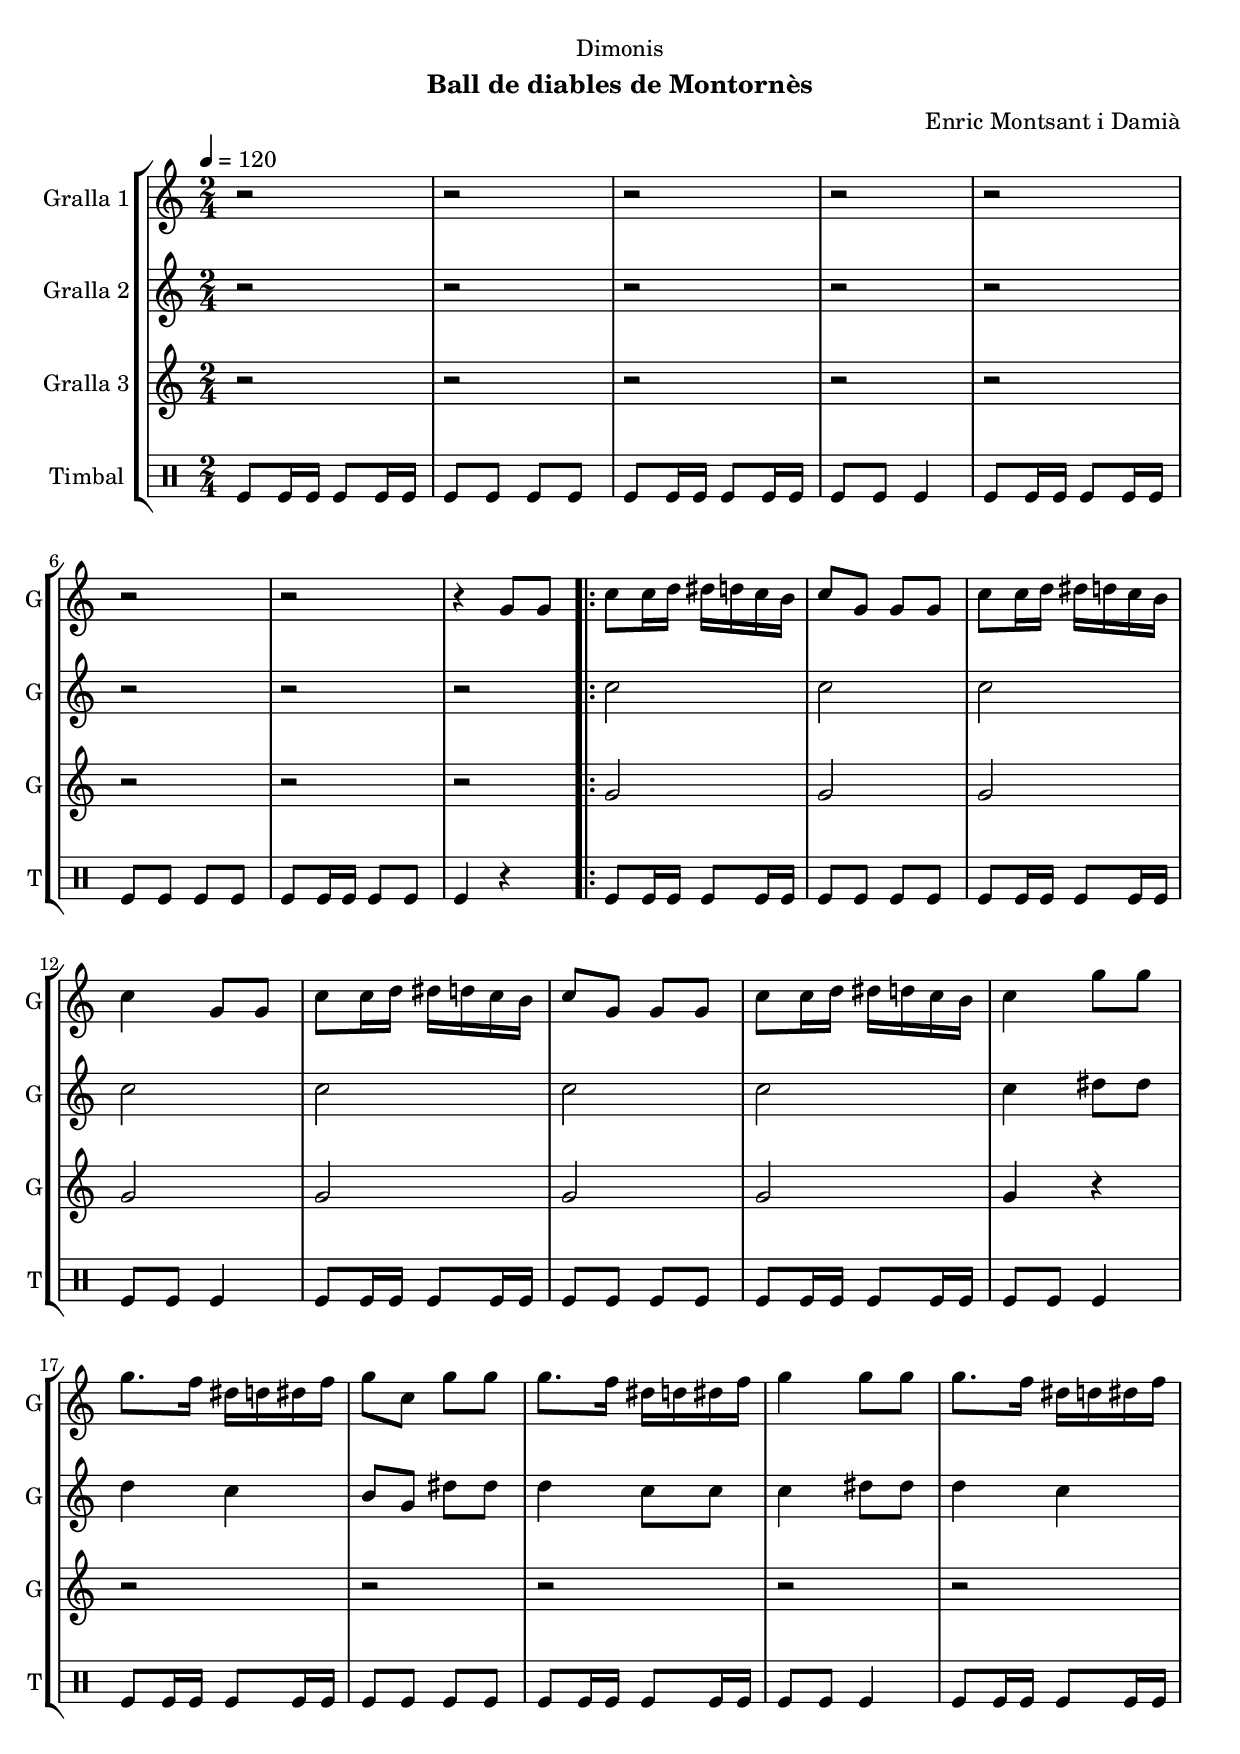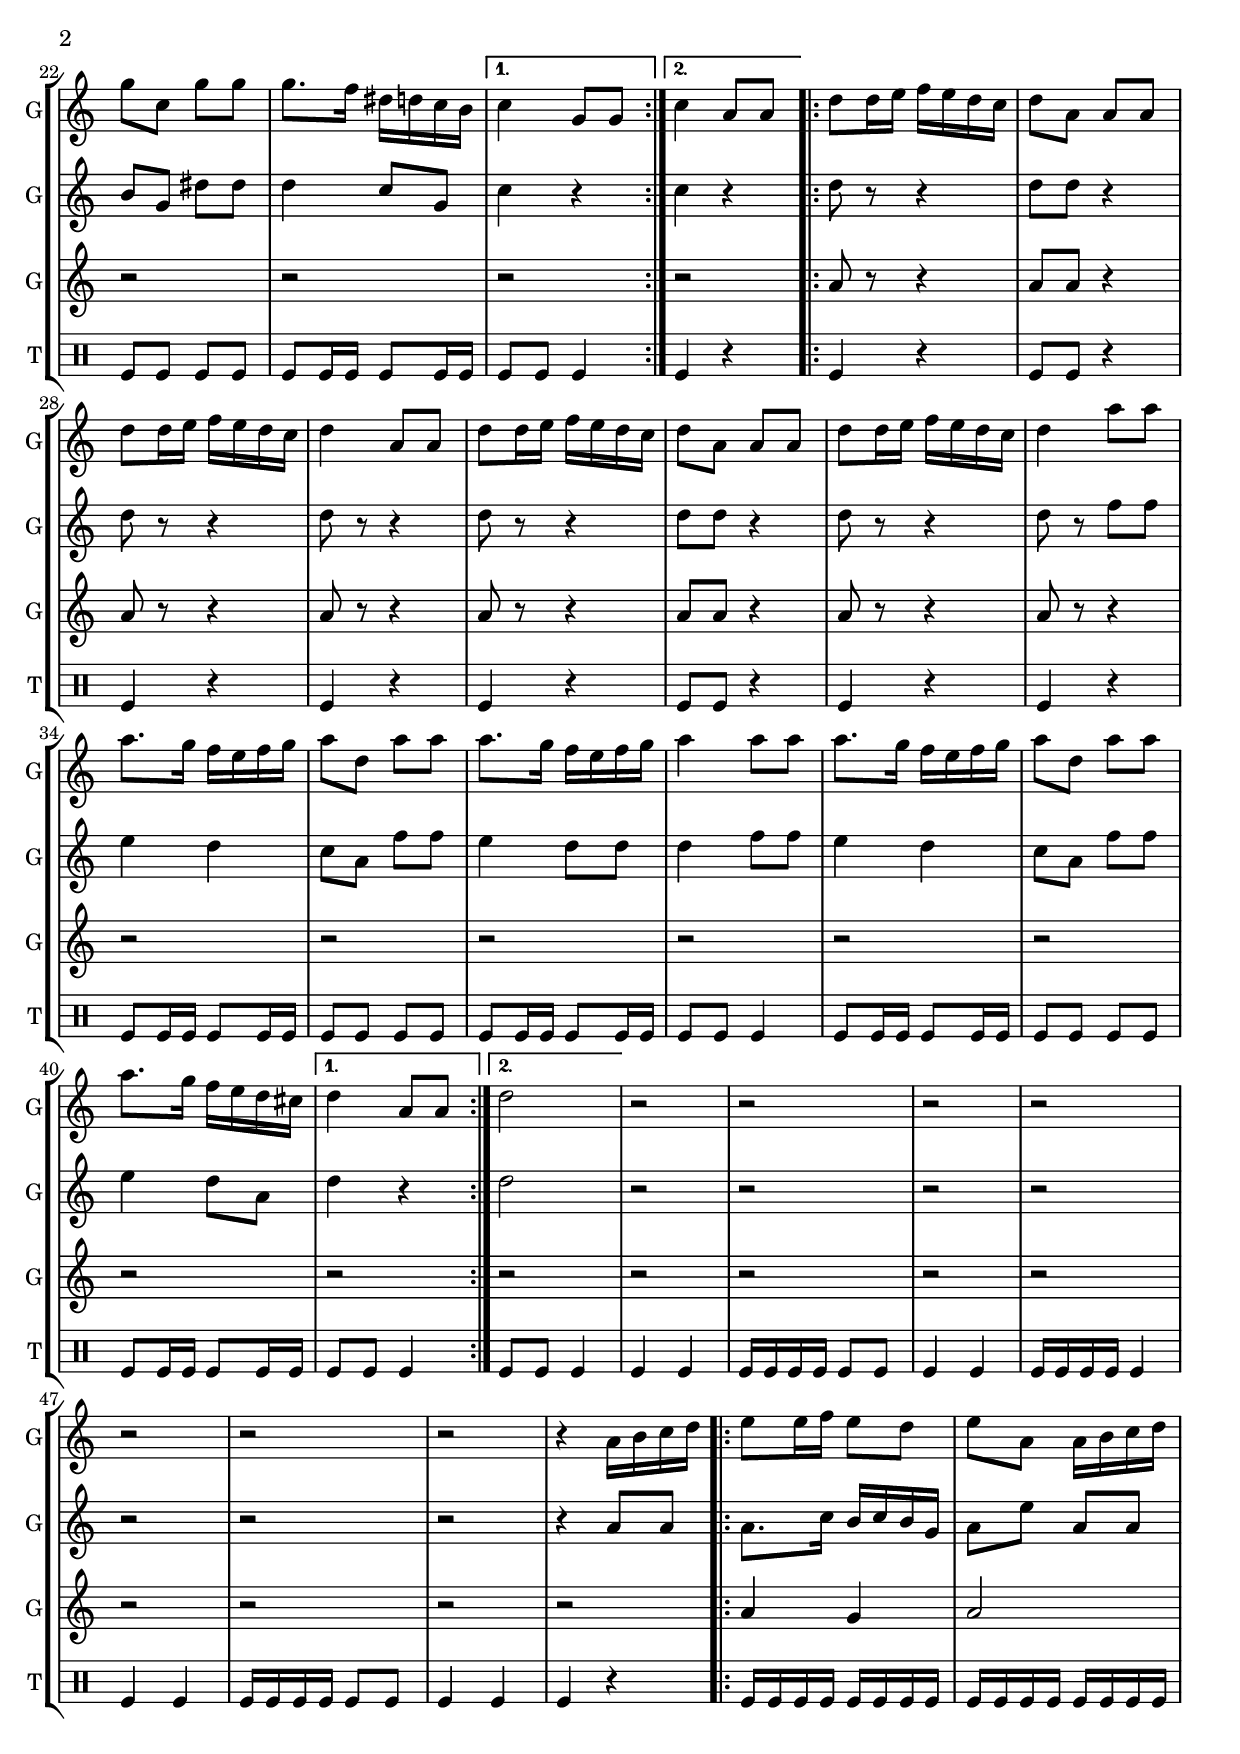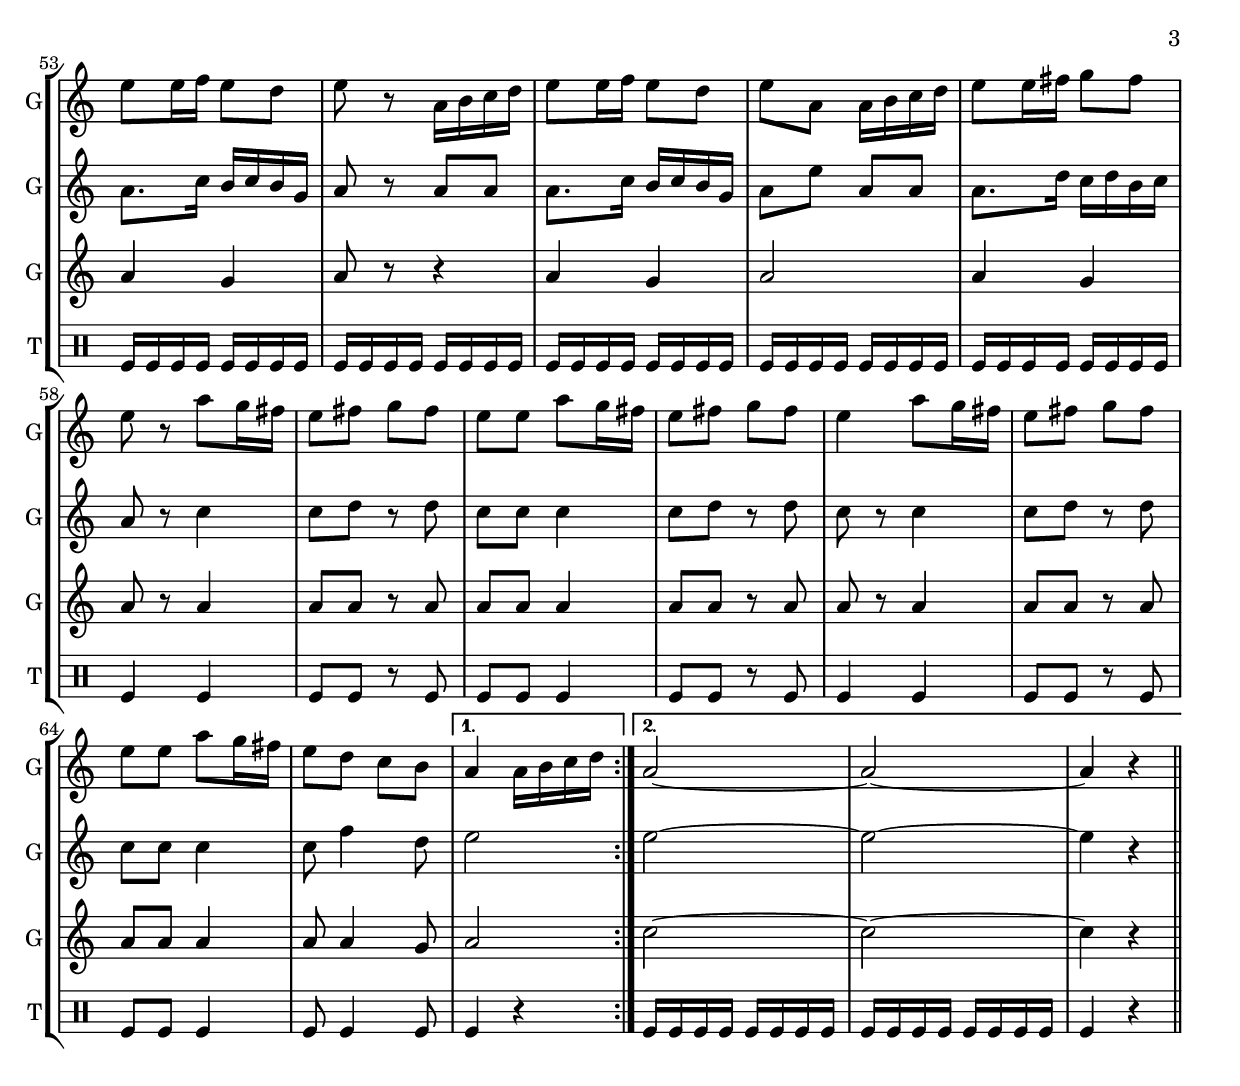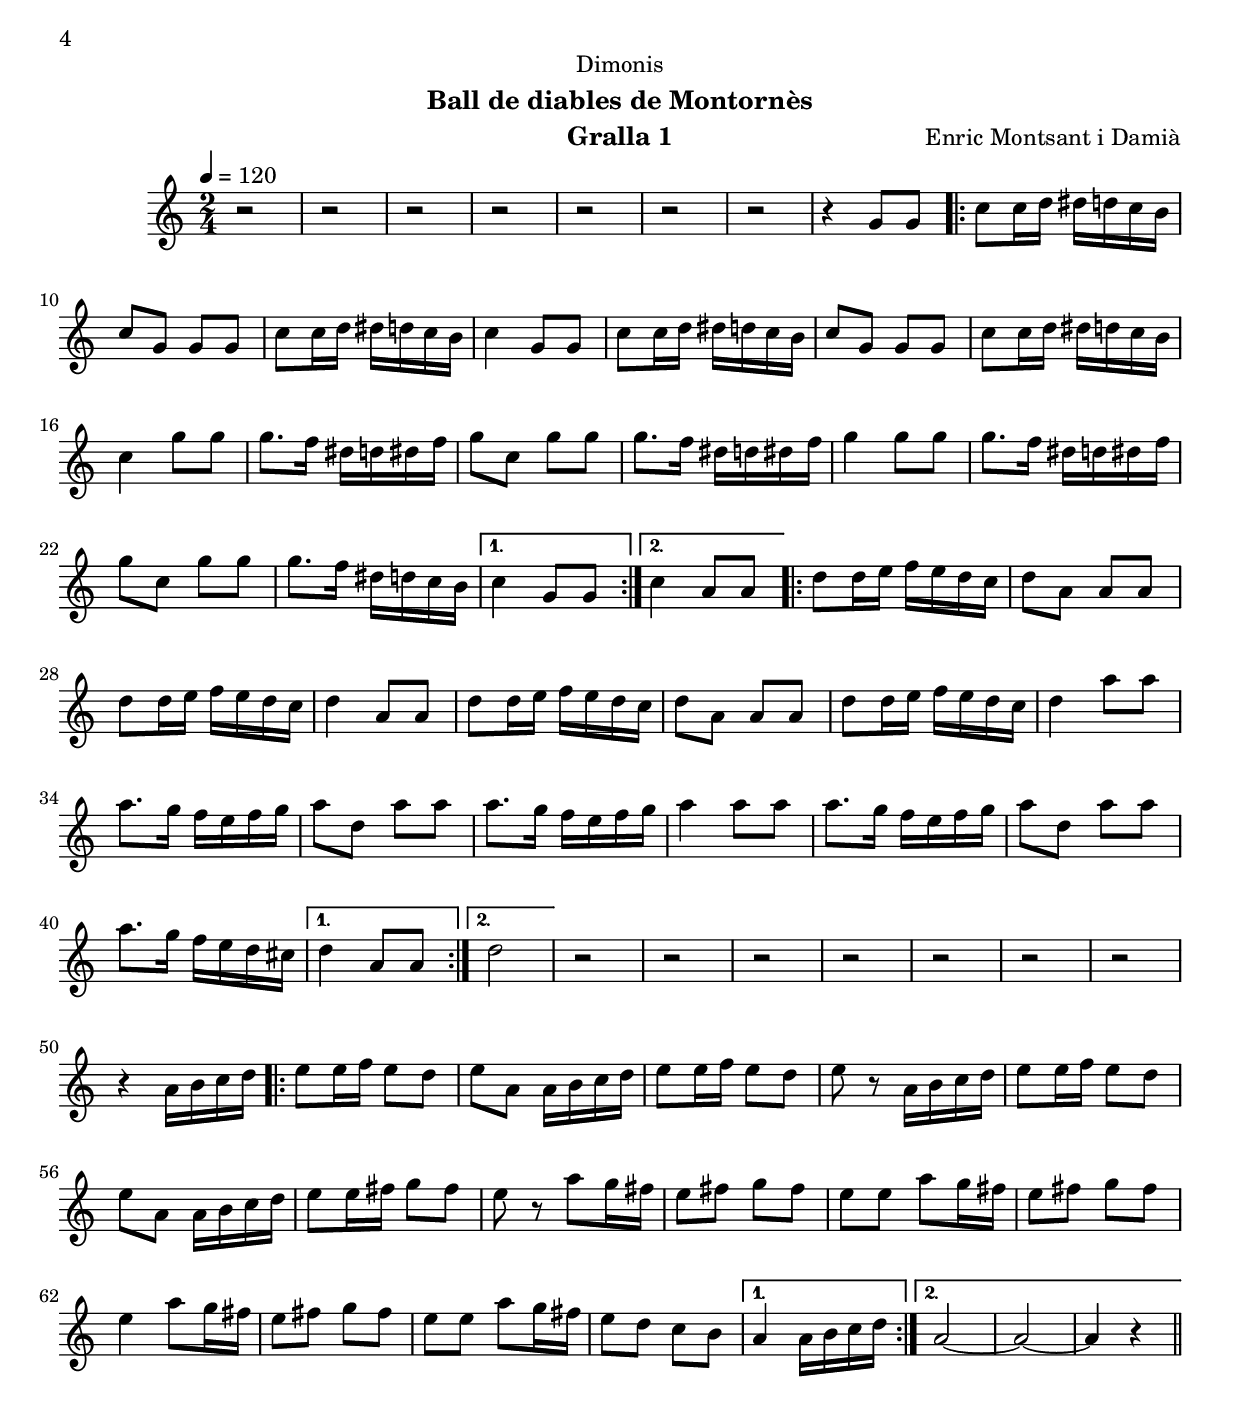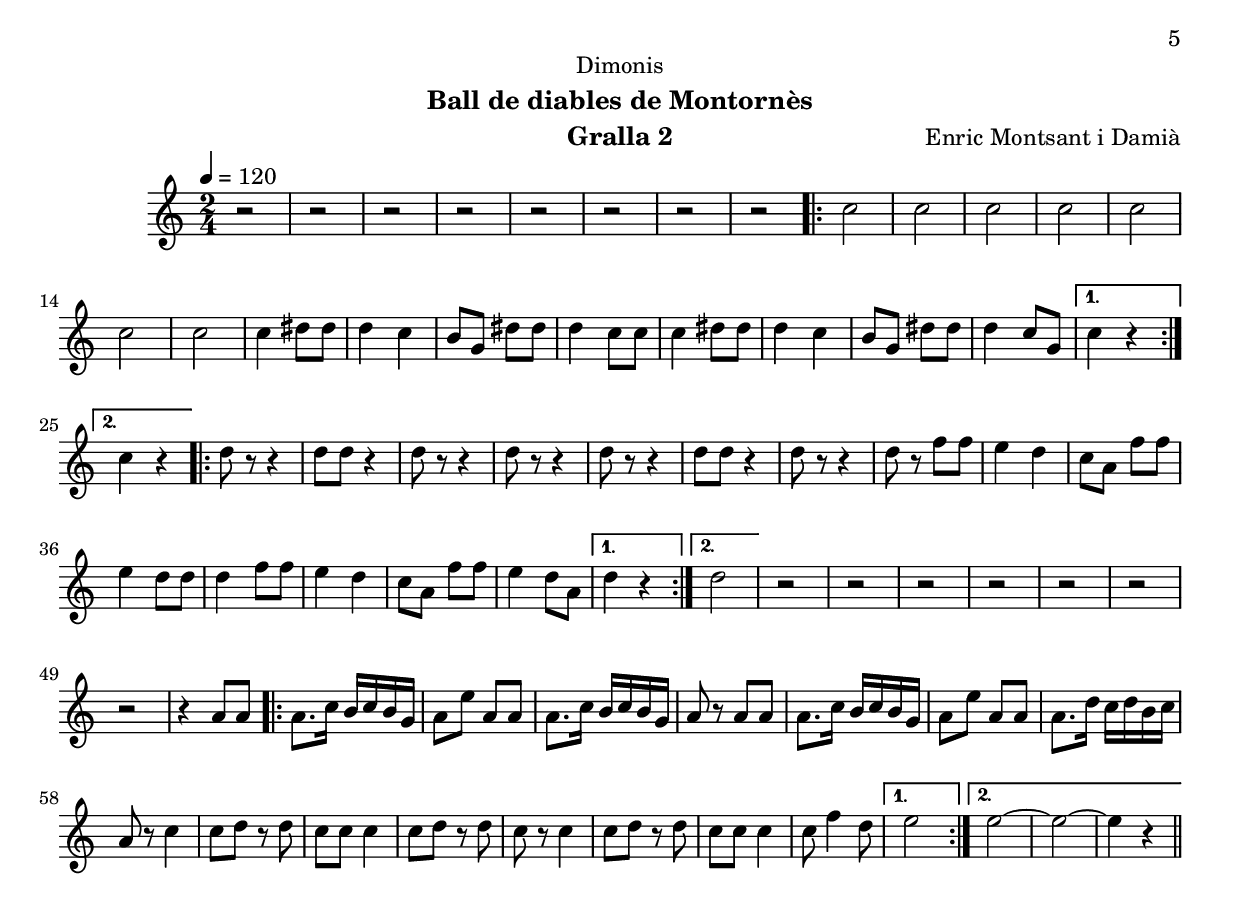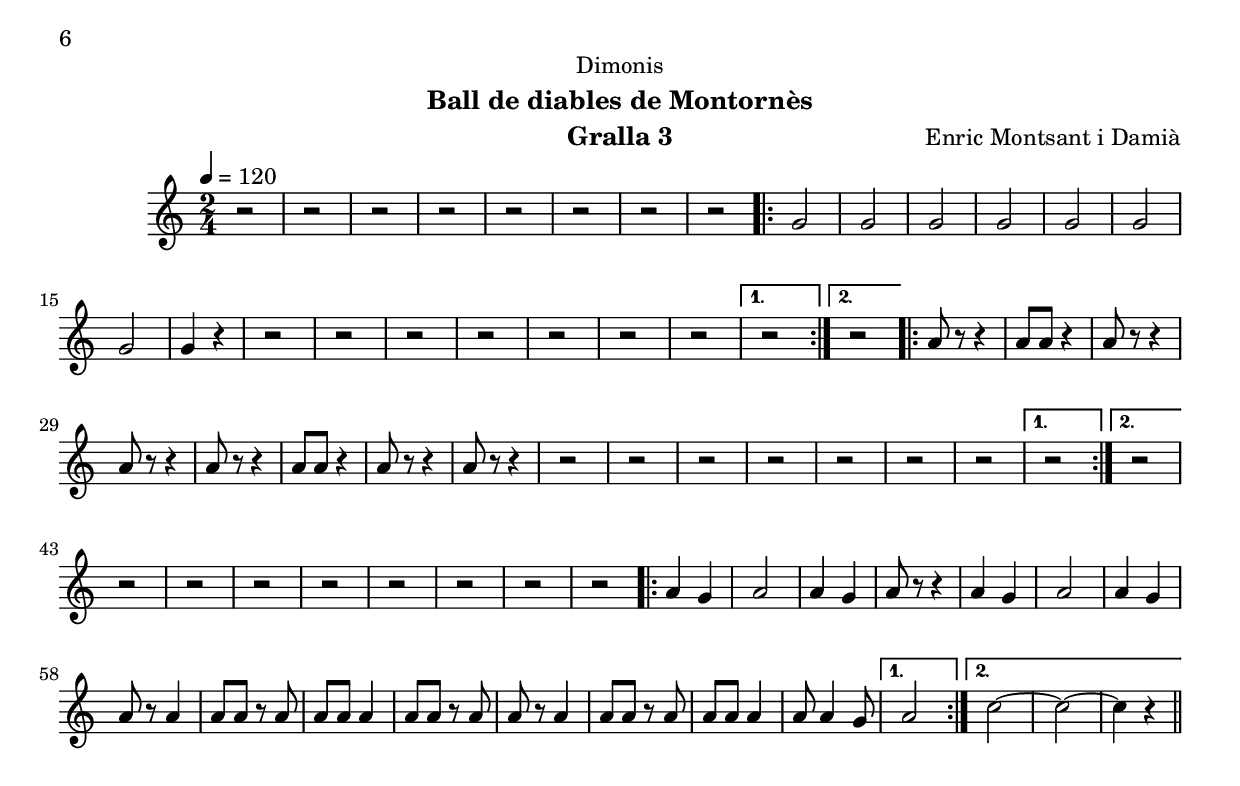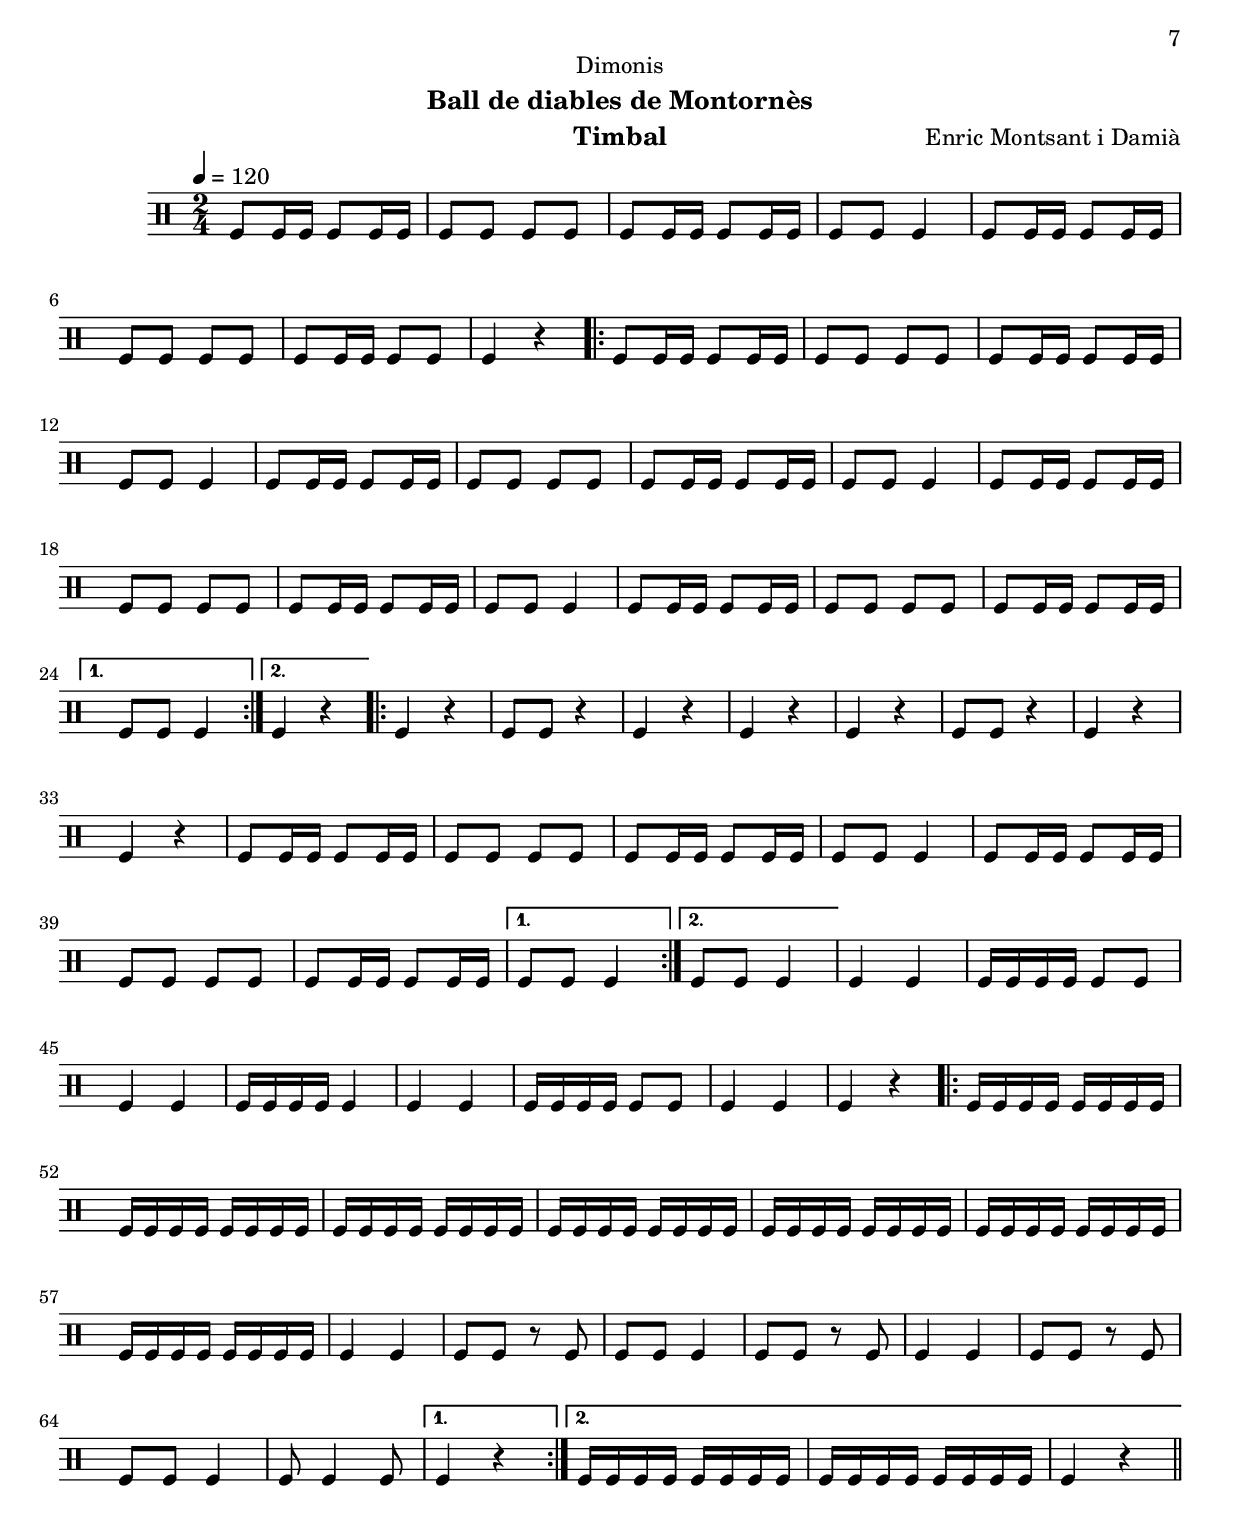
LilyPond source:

\version "2.22.1"

\header {
  dedication="Dimonis"
  title=""
  subtitle="Ball de diables de Montornès"
  subsubtitle=""
  poet=""
  meter=""
  piece=""
  composer="Enric Montsant i Damià"
  arranger=""
  opus=""
  instrument=""
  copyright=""
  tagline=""
}

liniaroAa =
\relative g'
{
  \tempo 4=120
  \clef treble
  \key c \major
  \time 2/4
  r2  |
  r2  |
  r2  |
  r2  |
  %05
  r2  |
  r2  |
  r2  |
  r4 g8 g  |
  \repeat volta 2 { c8 c16 d dis d c b  |
  %10
  c8 g g g  |
  c8 c16 d dis d c b  |
  c4 g8 g  |
  c8 c16 d dis d c b  |
  c8 g g g  |
  %15
  c8 c16 d dis d c b  |
  c4 g'8 g  |
  g8. f16 dis d dis f  |
  g8 c, g' g  |
  g8. f16 dis d dis f  |
  %20
  g4 g8 g  |
  g8. f16 dis d dis f  |
  g8 c, g' g  |
  g8. f16 dis d c b }
  \alternative { { c4 g8 g }
  %25
  { c4 a8 a } }
  \repeat volta 2 { d8 d16 e f e d c  |
  d8 a a a  |
  d8 d16 e f e d c  |
  d4 a8 a  |
  %30
  d8 d16 e f e d c  |
  d8 a a a  |
  d8 d16 e f e d c  |
  d4 a'8 a  |
  a8. g16 f e f g  |
  %35
  a8 d, a' a  |
  a8. g16 f e f g  |
  a4 a8 a  |
  a8. g16 f e f g  |
  a8 d, a' a  |
  %40
  a8. g16 f e d cis }
  \alternative { { d4 a8 a }
  { d2 } }
  r2  |
  r2  |
  %45
  r2  |
  r2  |
  r2  |
  r2  |
  r2  |
  %50
  r4 a16 b c d  |
  \repeat volta 2 { e8 e16 f e8 d  |
  e8 a, a16 b c d  |
  e8 e16 f e8 d  |
  e8 r a,16 b c d  |
  %55
  e8 e16 f e8 d  |
  e8 a, a16 b c d  |
  e8 e16 fis g8 fis  |
  e8 r a g16 fis  |
  e8 fis g fis  |
  %60
  e8 e a g16 fis  |
  e8 fis g fis  |
  e4 a8 g16 fis  |
  e8 fis g fis  |
  e8 e a g16 fis  |
  %65
  e8 d c b }
  \alternative { { a4 a16 b c d }
  { a2 ~  |
  a2 ~  |
  a4 r } } \bar "||"
}

liniaroAb =
\relative c''
{
  \tempo 4=120
  \clef treble
  \key c \major
  \time 2/4
  r2  |
  r2  |
  r2  |
  r2  |
  %05
  r2  |
  r2  |
  r2  |
  r2  |
  \repeat volta 2 { c2  |
  %10
  c2  |
  c2  |
  c2  |
  c2  |
  c2  |
  %15
  c2  |
  c4 dis8 dis  |
  d4 c  |
  b8 g dis' dis  |
  d4 c8 c  |
  %20
  c4 dis8 dis  |
  d4 c  |
  b8 g dis' dis  |
  d4 c8 g }
  \alternative { { c4 r }
  %25
  { c4 r } }
  \repeat volta 2 { d8 r r4  |
  d8 d r4  |
  d8 r r4  |
  d8 r r4  |
  %30
  d8 r r4  |
  d8 d r4  |
  d8 r r4  |
  d8 r f f  |
  e4 d  |
  %35
  c8 a f' f  |
  e4 d8 d  |
  d4 f8 f  |
  e4 d  |
  c8 a f' f  |
  %40
  e4 d8 a }
  \alternative { { d4 r }
  { d2 } }
  r2  |
  r2  |
  %45
  r2  |
  r2  |
  r2  |
  r2  |
  r2  |
  %50
  r4 a8 a  |
  \repeat volta 2 { a8. c16 b c b g  |
  a8 e' a, a  |
  a8. c16 b c b g  |
  a8 r a a  |
  %55
  a8. c16 b c b g  |
  a8 e' a, a  |
  a8. d16 c d b c  |
  a8 r c4  |
  c8 d r d  |
  %60
  c8 c c4  |
  c8 d r d  |
  c8 r c4  |
  c8 d r d  |
  c8 c c4  |
  %65
  c8 f4 d8 }
  \alternative { { e2 }
  { e2 ~  |
  e2 ~  |
  e4 r } } \bar "||"
}

liniaroAc =
\relative g'
{
  \tempo 4=120
  \clef treble
  \key c \major
  \time 2/4
  r2  |
  r2  |
  r2  |
  r2  |
  %05
  r2  |
  r2  |
  r2  |
  r2  |
  \repeat volta 2 { g2  |
  %10
  g2  |
  g2  |
  g2  |
  g2  |
  g2  |
  %15
  g2  |
  g4 r  |
  r2  |
  r2  |
  r2  |
  %20
  r2  |
  r2  |
  r2  |
  r2 }
  \alternative { { r2 }
  %25
  { r2 } }
  \repeat volta 2 { a8 r r4  |
  a8 a r4  |
  a8 r r4  |
  a8 r r4  |
  %30
  a8 r r4  |
  a8 a r4  |
  a8 r r4  |
  a8 r r4  |
  r2  |
  %35
  r2  |
  r2  |
  r2  |
  r2  |
  r2  |
  %40
  r2 }
  \alternative { { r2 }
  { r2 } }
  r2  |
  r2  |
  %45
  r2  |
  r2  |
  r2  |
  r2  |
  r2  |
  %50
  r2  |
  \repeat volta 2 { a4 g  |
  a2  |
  a4 g  |
  a8 r r4  |
  %55
  a4 g  |
  a2  |
  a4 g  |
  a8 r a4  |
  a8 a r a  |
  %60
  a8 a a4  |
  a8 a r a  |
  a8 r a4  |
  a8 a r a  |
  a8 a a4  |
  %65
  a8 a4 g8 }
  \alternative { { a2 }
  { c2 ~  |
  c2 ~  |
  c4 r } } \bar "||"
}

liniaroAd =
\drummode
{
  \tempo 4=120
  \time 2/4
  tomfl8 tomfl16 tomfl tomfl8 tomfl16 tomfl  |
  tomfl8 tomfl tomfl tomfl  |
  tomfl8 tomfl16 tomfl tomfl8 tomfl16 tomfl  |
  tomfl8 tomfl tomfl4  |
  %05
  tomfl8 tomfl16 tomfl tomfl8 tomfl16 tomfl  |
  tomfl8 tomfl tomfl tomfl  |
  tomfl8 tomfl16 tomfl tomfl8 tomfl  |
  tomfl4 r  |
  \repeat volta 2 { tomfl8 tomfl16 tomfl tomfl8 tomfl16 tomfl  |
  %10
  tomfl8 tomfl tomfl tomfl  |
  tomfl8 tomfl16 tomfl tomfl8 tomfl16 tomfl  |
  tomfl8 tomfl tomfl4  |
  tomfl8 tomfl16 tomfl tomfl8 tomfl16 tomfl  |
  tomfl8 tomfl tomfl tomfl  |
  %15
  tomfl8 tomfl16 tomfl tomfl8 tomfl16 tomfl  |
  tomfl8 tomfl tomfl4  |
  tomfl8 tomfl16 tomfl tomfl8 tomfl16 tomfl  |
  tomfl8 tomfl tomfl tomfl  |
  tomfl8 tomfl16 tomfl tomfl8 tomfl16 tomfl  |
  %20
  tomfl8 tomfl tomfl4  |
  tomfl8 tomfl16 tomfl tomfl8 tomfl16 tomfl  |
  tomfl8 tomfl tomfl tomfl  |
  tomfl8 tomfl16 tomfl tomfl8 tomfl16 tomfl }
  \alternative { { tomfl8 tomfl tomfl4 }
  %25
  { tomfl4 r } }
  \repeat volta 2 { tomfl4 r  |
  tomfl8 tomfl r4  |
  tomfl4 r  |
  tomfl4 r  |
  %30
  tomfl4 r  |
  tomfl8 tomfl r4  |
  tomfl4 r  |
  tomfl4 r  |
  tomfl8 tomfl16 tomfl tomfl8 tomfl16 tomfl  |
  %35
  tomfl8 tomfl tomfl tomfl  |
  tomfl8 tomfl16 tomfl tomfl8 tomfl16 tomfl  |
  tomfl8 tomfl tomfl4  |
  tomfl8 tomfl16 tomfl tomfl8 tomfl16 tomfl  |
  tomfl8 tomfl tomfl tomfl  |
  %40
  tomfl8 tomfl16 tomfl tomfl8 tomfl16 tomfl }
  \alternative { { tomfl8 tomfl tomfl4 }
  { tomfl8 tomfl tomfl4 } }
  tomfl4 tomfl  |
  tomfl16 tomfl tomfl tomfl tomfl8 tomfl  |
  %45
  tomfl4 tomfl  |
  tomfl16 tomfl tomfl tomfl tomfl4  |
  tomfl4 tomfl  |
  tomfl16 tomfl tomfl tomfl tomfl8 tomfl  |
  tomfl4 tomfl  |
  %50
  tomfl4 r  |
  \repeat volta 2 { tomfl16 tomfl tomfl tomfl tomfl tomfl tomfl tomfl  |
  tomfl16 tomfl tomfl tomfl tomfl tomfl tomfl tomfl  |
  tomfl16 tomfl tomfl tomfl tomfl tomfl tomfl tomfl  |
  tomfl16 tomfl tomfl tomfl tomfl tomfl tomfl tomfl  |
  %55
  tomfl16 tomfl tomfl tomfl tomfl tomfl tomfl tomfl  |
  tomfl16 tomfl tomfl tomfl tomfl tomfl tomfl tomfl  |
  tomfl16 tomfl tomfl tomfl tomfl tomfl tomfl tomfl  |
  tomfl4 tomfl  |
  tomfl8 tomfl r tomfl  |
  %60
  tomfl8 tomfl tomfl4  |
  tomfl8 tomfl r tomfl  |
  tomfl4 tomfl  |
  tomfl8 tomfl r tomfl  |
  tomfl8 tomfl tomfl4  |
  %65
  tomfl8 tomfl4 tomfl8 }
  \alternative { { tomfl4 r }
  { tomfl16 tomfl tomfl tomfl tomfl tomfl tomfl tomfl  |
  tomfl16 tomfl tomfl tomfl tomfl tomfl tomfl tomfl  |
  tomfl4 r } } \bar "||"
}

\bookpart {
  \score {
    \new StaffGroup {
      \override Score.RehearsalMark #'self-alignment-X = #LEFT
      <<
        \new Staff \with {instrumentName = #"Gralla 1" shortInstrumentName = #"G"} \liniaroAa
        \new Staff \with {instrumentName = #"Gralla 2" shortInstrumentName = #"G"} \liniaroAb
        \new Staff \with {instrumentName = #"Gralla 3" shortInstrumentName = #"G"} \liniaroAc
        \new DrumStaff \with {instrumentName = #"Timbal" shortInstrumentName = #"T"} \liniaroAd
      >>
    }
    \layout {}
  }
  \score { \unfoldRepeats
    \new StaffGroup {
      \override Score.RehearsalMark #'self-alignment-X = #LEFT
      <<
        \new Staff \with {instrumentName = #"Gralla 1" shortInstrumentName = #"G"} \liniaroAa
        \new Staff \with {instrumentName = #"Gralla 2" shortInstrumentName = #"G"} \liniaroAb
        \new Staff \with {instrumentName = #"Gralla 3" shortInstrumentName = #"G"} \liniaroAc
        \new DrumStaff \with {instrumentName = #"Timbal" shortInstrumentName = #"T"} \liniaroAd
      >>
    }
    \midi {
      \set Staff.midiInstrument = "oboe"
      \set DrumStaff.midiInstrument = "drums"
    }
  }
}

\bookpart {
  \header {instrument="Gralla 1"}
  \score {
    \new StaffGroup {
      \override Score.RehearsalMark #'self-alignment-X = #LEFT
      <<
        \new Staff \liniaroAa
      >>
    }
    \layout {}
  }
  \score { \unfoldRepeats
    \new StaffGroup {
      \override Score.RehearsalMark #'self-alignment-X = #LEFT
      <<
        \new Staff \liniaroAa
      >>
    }
    \midi {
      \set Staff.midiInstrument = "oboe"
      \set DrumStaff.midiInstrument = "drums"
    }
  }
}

\bookpart {
  \header {instrument="Gralla 2"}
  \score {
    \new StaffGroup {
      \override Score.RehearsalMark #'self-alignment-X = #LEFT
      <<
        \new Staff \liniaroAb
      >>
    }
    \layout {}
  }
  \score { \unfoldRepeats
    \new StaffGroup {
      \override Score.RehearsalMark #'self-alignment-X = #LEFT
      <<
        \new Staff \liniaroAb
      >>
    }
    \midi {
      \set Staff.midiInstrument = "oboe"
      \set DrumStaff.midiInstrument = "drums"
    }
  }
}

\bookpart {
  \header {instrument="Gralla 3"}
  \score {
    \new StaffGroup {
      \override Score.RehearsalMark #'self-alignment-X = #LEFT
      <<
        \new Staff \liniaroAc
      >>
    }
    \layout {}
  }
  \score { \unfoldRepeats
    \new StaffGroup {
      \override Score.RehearsalMark #'self-alignment-X = #LEFT
      <<
        \new Staff \liniaroAc
      >>
    }
    \midi {
      \set Staff.midiInstrument = "oboe"
      \set DrumStaff.midiInstrument = "drums"
    }
  }
}

\bookpart {
  \header {instrument="Timbal"}
  \score {
    \new StaffGroup {
      \override Score.RehearsalMark #'self-alignment-X = #LEFT
      <<
        \new DrumStaff \liniaroAd
      >>
    }
    \layout {}
  }
  \score { \unfoldRepeats
    \new StaffGroup {
      \override Score.RehearsalMark #'self-alignment-X = #LEFT
      <<
        \new DrumStaff \liniaroAd
      >>
    }
    \midi {
      \set Staff.midiInstrument = "oboe"
      \set DrumStaff.midiInstrument = "drums"
    }
  }
}

